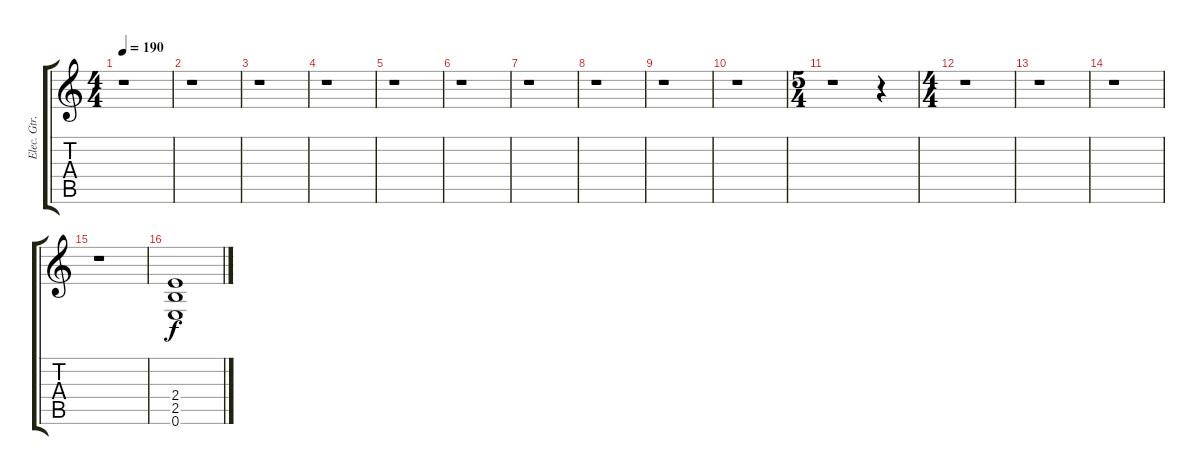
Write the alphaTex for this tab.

\track ("Elec. Gtr. II" "Elec. Gtr.") {instrument distortionguitar}
\staff {score tabs}
\tuning (E4 B3 G3 D3 A2 E2) {hide}
\ts (4 4)
\tempo 190
\clef g2
\ks c
r.1{dy ff} |
r.1 |
r.1 |
r.1 |
r.1 |
r.1 |
r.1 |
r.1 |
r.1 |
r.1 |
\ts (5 4)
r.1 r.4 |
\ts (4 4)
r.1 |
r.1 |
r.1 |
r.1 |
(2.4 2.5 0.6).1{dy f}
